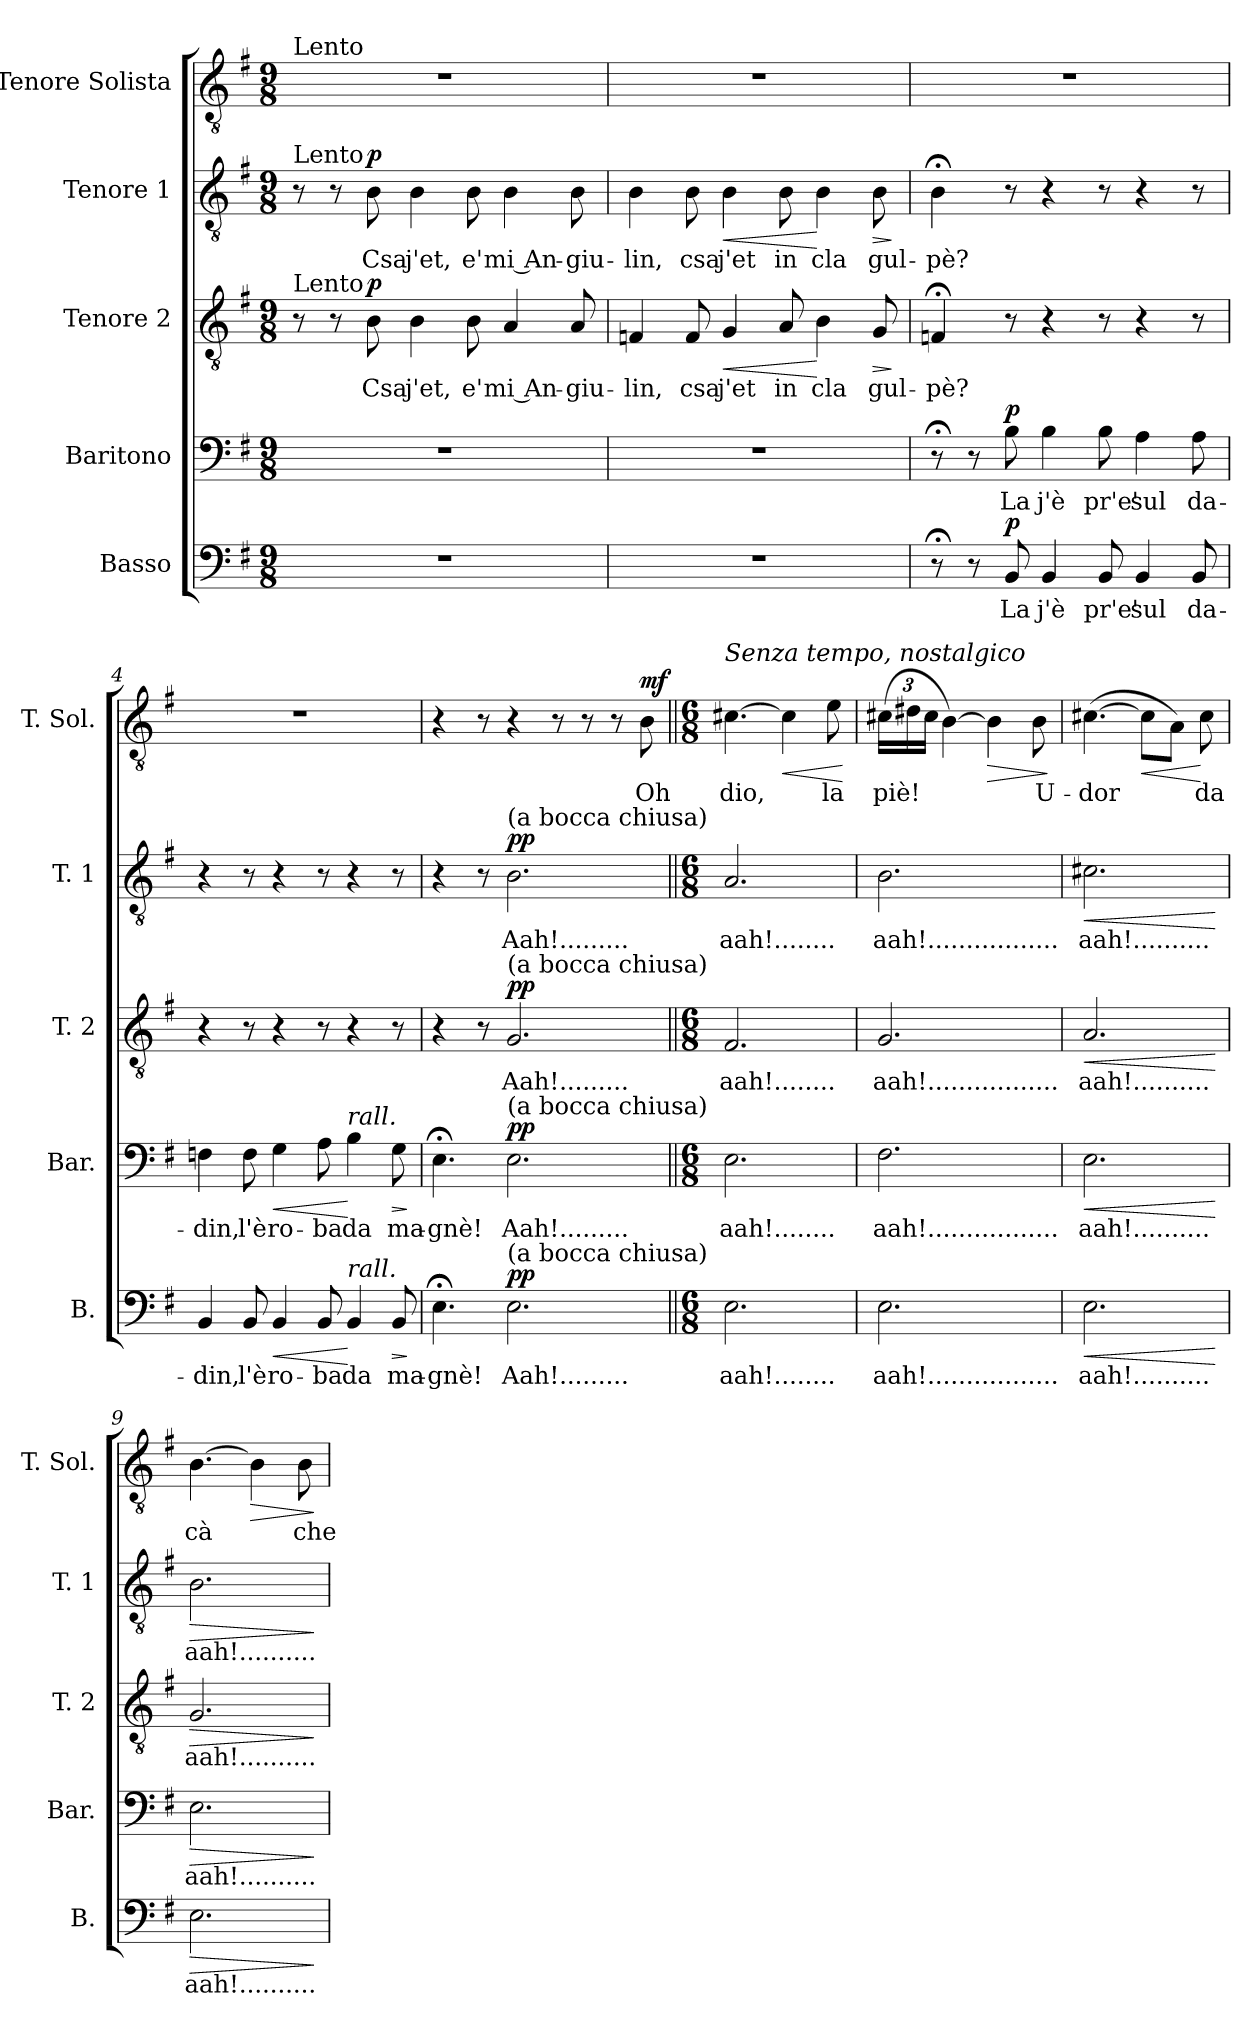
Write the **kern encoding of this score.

**kern	**text	**dynam	**kern	**text	**dynam	**kern	**text	**dynam	**kern	**text	**dynam	**kern	**text	**dynam
*part5	*part5	*part5	*part4	*part4	*part4	*part3	*part3	*part3	*part2	*part2	*part2	*part1	*part1	*part1
*staff5	*staff5	*staff5	*staff4	*staff4	*staff4	*staff3	*staff3	*staff3	*staff2	*staff2	*staff2	*staff1	*staff1	*staff1
*I"Basso	*	*	*I"Baritono	*	*	*I"Tenore 2	*	*	*I"Tenore 1	*	*	*I"Tenore Solista	*	*
*I'B.	*	*	*I'Bar.	*	*	*I'T. 2	*	*	*I'T. 1	*	*	*I'T. Sol.	*	*
*clefF4	*	*	*clefF4	*	*	*clefGv2	*	*	*clefGv2	*	*	*clefGv2	*	*
*k[f#]	*	*	*k[f#]	*	*	*k[f#]	*	*	*k[f#]	*	*	*k[f#]	*	*
*M9/8	*	*	*M9/8	*	*	*M9/8	*	*	*M9/8	*	*	*M9/8	*	*
*MM81	*	*	*MM81	*	*	*MM81	*	*	*MM81	*	*	*MM81	*	*
=1	=1	=1	=1	=1	=1	=1	=1	=1	=1	=1	=1	=1	=1	=1
!	!	!	!	!	!	!	!	!	!	!	!	!LO:TX:a:t=Lento	!	!
!	!	!	!	!	!	!	!	!	!LO:TX:a:t=Lento	!	!	!	!	!
!	!	!	!	!	!	!LO:TX:a:t=Lento	!	!	!	!	!	!	!	!
8%9r	.	.	8%9r	.	.	8r	.	.	8r	.	.	8%9r	.	.
.	.	.	.	.	.	8r	.	.	8r	.	.	.	.	.
!	!	!	!	!	!	!	!LO:LY:b	!LO:DY:a	!	!LO:LY:b	!LO:DY:a	!	!	!
.	.	.	.	.	.	8B\	Csa	p	8B\	Csa	p	.	.	.
!	!	!	!	!	!	!	!LO:LY:b	!	!	!LO:LY:b	!	!	!	!
.	.	.	.	.	.	4B\	j'et,	.	4B\	j'et,	.	.	.	.
!	!	!	!	!	!	!	!LO:LY:b	!	!	!LO:LY:b	!	!	!	!
.	.	.	.	.	.	8B\	e'	.	8B\	e'	.	.	.	.
!	!	!	!	!	!	!	!LO:LY:b	!	!	!LO:LY:b	!	!	!	!
.	.	.	.	.	.	4A/	mi An-	.	4B\	mi An-	.	.	.	.
!	!	!	!	!	!	!	!LO:LY:b	!	!	!LO:LY:b	!	!	!	!
.	.	.	.	.	.	8A/	-giu-	.	8B\	-giu-	.	.	.	.
=2	=2	=2	=2	=2	=2	=2	=2	=2	=2	=2	=2	=2	=2	=2
!	!	!	!	!	!	!	!LO:LY:b	!	!	!LO:LY:b	!	!	!	!
8%9r	.	.	8%9r	.	.	4Fn/	-lin,	.	4B\	-lin,	.	8%9r	.	.
!	!	!	!	!	!	!	!LO:LY:b	!	!	!LO:LY:b	!	!	!	!
.	.	.	.	.	.	8F/	csa	.	8B\	csa	.	.	.	.
!	!	!	!	!	!	!	!LO:LY:b	!LO:HP:b	!	!LO:LY:b	!LO:HP:b	!	!	!
.	.	.	.	.	.	4G/	j'et	<	4B\	j'et	<	.	.	.
!	!	!	!	!	!	!	!LO:LY:b	!	!	!LO:LY:b	!	!	!	!
.	.	.	.	.	.	8A/	in	.	8B\	in	.	.	.	.
!	!	!	!	!	!	!	!LO:LY:b	!	!	!LO:LY:b	!	!	!	!
.	.	.	.	.	.	4B\	cla	[	4B\	cla	[	.	.	.
!	!	!	!	!	!	!	!LO:LY:b	!LO:HP:b	!	!LO:LY:b	!LO:HP:b	!	!	!
.	.	.	.	.	.	8G/	gul-	>	8B\	gul-	>	.	.	.
.	.	.	.	.	.	.	.	]	.	.	]	.	.	.
!!LO:LB:g=z
=3	=3	=3	=3	=3	=3	=3	=3	=3	=3	=3	=3	=3	=3	=3
!	!	!	!	!	!	!	!LO:LY:b	!	!	!LO:LY:b	!	!	!	!
8r;<	.	.	8r;<	.	.	4Fn;</	-pè?	.	4B;<\	-pè?	.	8%9r	.	.
8r	.	.	8r	.	.	.	.	.	.	.	.	.	.	.
!	!LO:LY:b	!LO:DY:a	!	!LO:LY:b	!LO:DY:a	!	!	!	!	!	!	!	!	!
8BB/	La	p	8B\	La	p	8r	.	.	8r	.	.	.	.	.
!	!LO:LY:b	!	!	!LO:LY:b	!	!	!	!	!	!	!	!	!	!
4BB/	j'è	.	4B\	j'è	.	4r	.	.	4r	.	.	.	.	.
!	!LO:LY:b	!	!	!LO:LY:b	!	!	!	!	!	!	!	!	!	!
8BB/	pr'e'	.	8B\	pr'e'	.	8r	.	.	8r	.	.	.	.	.
!	!LO:LY:b	!	!	!LO:LY:b	!	!	!	!	!	!	!	!	!	!
4BB/	sul	.	4A\	sul	.	4r	.	.	4r	.	.	.	.	.
!	!LO:LY:b	!	!	!LO:LY:b	!	!	!	!	!	!	!	!	!	!
8BB/	da-	.	8A\	da-	.	8r	.	.	8r	.	.	.	.	.
=4	=4	=4	=4	=4	=4	=4	=4	=4	=4	=4	=4	=4	=4	=4
!	!LO:LY:b	!	!	!LO:LY:b	!	!	!	!	!	!	!	!	!	!
*	*	*	*	*	*	*	*	*	*	*	*	*^	*	*
4BB/	-din,	.	4Fn\	-din,	.	4r	.	.	4r	.	.	8%9r	2.ryy	.	.
!	!LO:LY:b	!	!	!LO:LY:b	!	!	!	!	!	!	!	!	!	!	!
8BB/	l'è	.	8F\	l'è	.	8r	.	.	8r	.	.	.	.	.	.
!	!LO:LY:b	!LO:HP:b	!	!LO:LY:b	!LO:HP:b	!	!	!	!	!	!	!	!	!	!
4BB/	ro-	<	4G\	ro-	<	4r	.	.	4r	.	.	.	.	.	.
!	!LO:LY:b	!	!	!LO:LY:b	!	!	!	!	!	!	!	!	!	!	!
8BB/	-ba	.	8A\	-ba	.	8r	.	.	8r	.	.	.	.	.	.
*	*	*	*	*	*	*	*	*	*	*	*	*MM66	*	*	*
!	!	!	!LO:TX:a:i:t=rall.	!	!	!	!	!	!	!	!	!	!	!	!
!LO:TX:a:i:t=rall.	!	!	!	!	!	!	!	!	!	!	!	!	!	!	!
!	!LO:LY:b	!	!	!LO:LY:b	!	!	!	!	!	!	!	!	!	!	!
4BB/	da	[	4B\	da	[	4r	.	.	4r	.	.	.	4.ryy	.	.
!	!LO:LY:b	!LO:HP:b	!	!LO:LY:b	!LO:HP:b	!	!	!	!	!	!	!	!	!	!
8BB/	ma-	>	8G\	ma-	>	8r	.	.	8r	.	.	.	.	.	.
.	.	]	.	.	]	.	.	.	.	.	.	.	.	.	.
*	*	*	*	*	*	*	*	*	*	*	*	*v	*v	*	*
=5	=5	=5	=5	=5	=5	=5	=5	=5	=5	=5	=5	=5	=5	=5
*	*	*	*	*	*	*	*	*	*	*	*	*MM60	*	*
*	*	*	*	*	*	*	*	*	*	*	*	*^	*	*
!	!	!	!	!	!	!	!	!	!	!	!	!LO:TX:a:i:t=(Possibilmente un solo tenore)	!	!	!
!	!LO:LY:b	!	!	!LO:LY:b	!	!	!	!	!	!	!	!	!	!	!
*	*	*	*	*	*	*	*	*	*	*	*	*v	*v	*	*
4.E;<\	-gnè!	.	4.E;<\	-gnè!	.	4r	.	.	4r	.	.	4r	.	.
.	.	.	.	.	.	8r	.	.	8r	.	.	8r	.	.
*	*	*	*	*	*	*	*	*	*	*	*	*MM81	*	*
!	!	!	!	!	!	!	!	!	!LO:TX:a:t=(a bocca chiusa)	!	!	!	!	!
!	!	!	!	!	!	!LO:TX:a:t=(a bocca chiusa)	!	!	!	!	!	!	!	!
!	!	!	!LO:TX:a:t=(a bocca chiusa)	!	!	!	!	!	!	!	!	!	!	!
!LO:TX:a:t=(a bocca chiusa)	!	!	!	!	!	!	!	!	!	!	!	!	!	!
!	!LO:LY:b	!LO:DY:a	!	!LO:LY:b	!LO:DY:a	!	!LO:LY:b	!LO:DY:a	!	!LO:LY:b	!LO:DY:a	!	!	!
2.E\	Aah!.........	pp	2.E\	Aah!.........	pp	2.G/	Aah!.........	pp	2.B\	Aah!.........	pp	4r	.	.
.	.	.	.	.	.	.	.	.	.	.	.	8r	.	.
.	.	.	.	.	.	.	.	.	.	.	.	8r	.	.
.	.	.	.	.	.	.	.	.	.	.	.	8r	.	.
!	!	!	!	!	!	!	!	!	!	!	!	!	!LO:LY:b	!LO:DY:a
.	.	.	.	.	.	.	.	.	.	.	.	8B\	Oh	mf
=6||	=6||	=6||	=6||	=6||	=6||	=6||	=6||	=6||	=6||	=6||	=6||	=6||	=6||	=6||
*M6/8	*	*	*M6/8	*	*	*M6/8	*	*	*M6/8	*	*	*M6/8	*	*
!	!	!	!	!	!	!	!	!	!	!	!	!LO:TX:a:i:t=Senza tempo, nostalgico	!	!
!	!LO:LY:b	!	!	!LO:LY:b	!	!	!LO:LY:b	!	!	!LO:LY:b	!	!	!LO:LY:b	!
2.E\	aah!........	.	2.E\	aah!........	.	2.F#/	aah!........	.	2.A/	aah!........	.	[4.c#X\	dio,	.
!	!	!	!	!	!	!	!	!	!	!	!	!	!	!LO:HP:b
.	.	.	.	.	.	.	.	.	.	.	.	4c#\]	.	<
!	!	!	!	!	!	!	!	!	!	!	!	!	!LO:LY:b	!
.	.	.	.	.	.	.	.	.	.	.	.	8e\	la	.
.	.	.	.	.	.	.	.	.	.	.	.	.	.	[
!!LO:PB:g=z
=7	=7	=7	=7	=7	=7	=7	=7	=7	=7	=7	=7	=7	=7	=7
!	!LO:LY:b	!	!	!LO:LY:b	!	!	!LO:LY:b	!	!	!LO:LY:b	!	!	!	!
*	*	*	*	*	*	*	*	*	*	*	*	*Xbrackettup	*	*
!	!	!	!	!	!	!	!	!	!	!	!	!	!LO:LY:b	!
2.E\	aah!.................	.	2.F#\	aah!.................	.	2.G/	aah!.................	.	2.B\	aah!.................	.	(>24c#X\LL	piè!	.
.	.	.	.	.	.	.	.	.	.	.	.	24d#X\	.	.
.	.	.	.	.	.	.	.	.	.	.	.	24c#\JJ	.	.
.	.	.	.	.	.	.	.	.	.	.	.	[4B\)	.	.
!	!	!	!	!	!	!	!	!	!	!	!	!	!	!LO:HP:b
.	.	.	.	.	.	.	.	.	.	.	.	4B\]	.	>
!	!	!	!	!	!	!	!	!	!	!	!	!	!LO:LY:b	!
.	.	.	.	.	.	.	.	.	.	.	.	8B\	U-	.
.	.	.	.	.	.	.	.	.	.	.	.	.	.	]
=8	=8	=8	=8	=8	=8	=8	=8	=8	=8	=8	=8	=8	=8	=8
!	!LO:LY:b	!LO:HP:b	!	!LO:LY:b	!LO:HP:b	!	!LO:LY:b	!LO:HP:b	!	!LO:LY:b	!LO:HP:b	!	!LO:LY:b	!
2.E\	-aah!..........	<	2.E\	-aah!..........	<	2.A/	-aah!..........	<	2.c#X\	-aah!..........	<	(>[4.c#X\	-dor	.
!	!	!	!	!	!	!	!	!	!	!	!	!	!	!LO:HP:b
.	.	.	.	.	.	.	.	.	.	.	.	8c#\L]	.	<
.	.	.	.	.	.	.	.	.	.	.	.	8A\J)	.	.
!	!	!	!	!	!	!	!	!	!	!	!	!	!LO:LY:b	!
.	.	.	.	.	.	.	.	.	.	.	.	8c#\	da	[
.	.	[	.	.	[	.	.	[	.	.	[	.	.	.
=9	=9	=9	=9	=9	=9	=9	=9	=9	=9	=9	=9	=9	=9	=9
!	!LO:LY:b	!LO:HP:b	!	!LO:LY:b	!LO:HP:b	!	!LO:LY:b	!LO:HP:b	!	!LO:LY:b	!LO:HP:b	!	!LO:LY:b	!
2.E\	aah!..........	>	2.E\	aah!..........	>	2.G/	aah!..........	>	2.B\	aah!..........	>	[4.B\	cà	.
!	!	!	!	!	!	!	!	!	!	!	!	!	!	!LO:HP:b
.	.	.	.	.	.	.	.	.	.	.	.	4B\]	.	>
!	!	!	!	!	!	!	!	!	!	!	!	!	!LO:LY:b	!
.	.	.	.	.	.	.	.	.	.	.	.	8B\	che	.
.	.	]	.	.	]	.	.	]	.	.	]	.	.	]
=	=	=	=	=	=	=	=	=	=	=	=	=	=	=
*-	*-	*-	*-	*-	*-	*-	*-	*-	*-	*-	*-	*-	*-	*-
